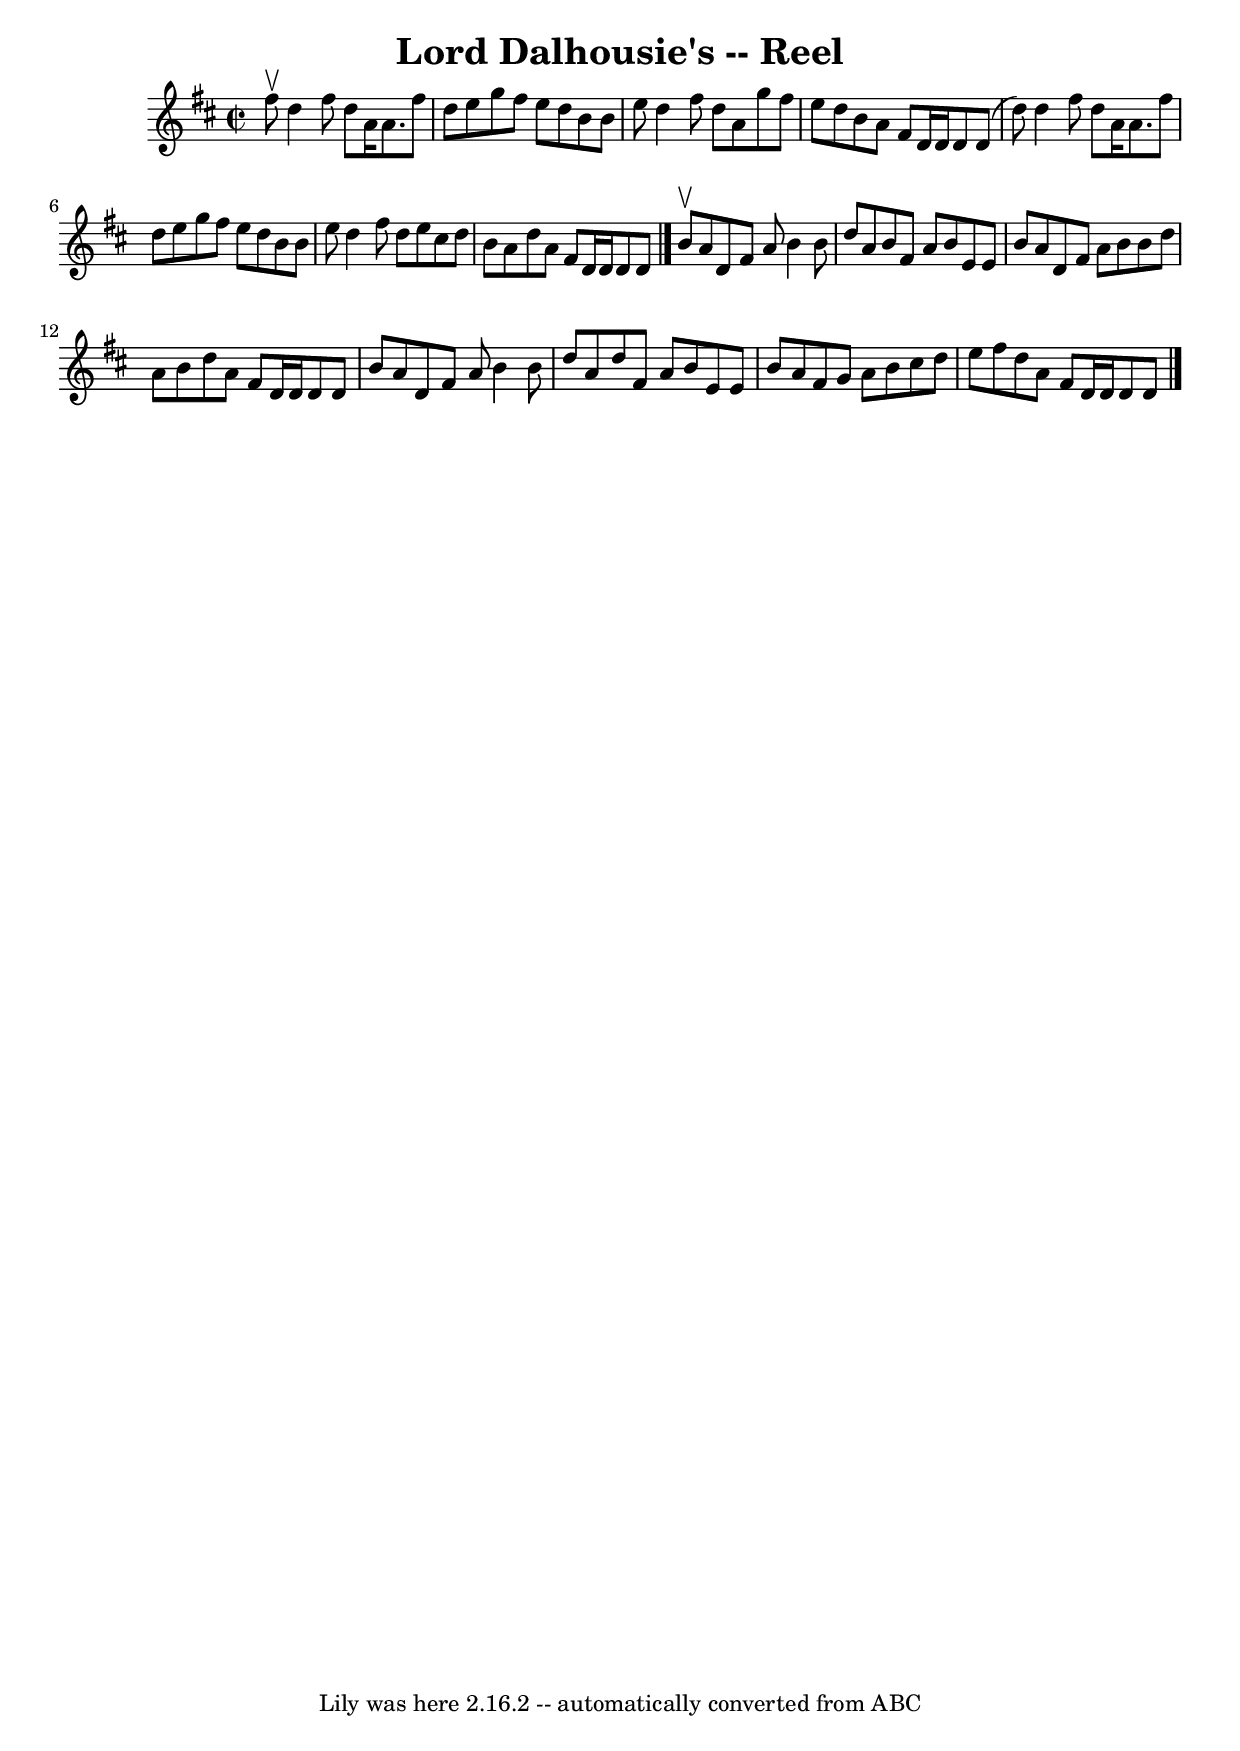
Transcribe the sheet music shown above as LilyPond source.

\version "2.7.40"
\include "Mammoth.ily"
\header {
	%% book = "Ryan's Mammoth Collection"
	crossRefNumber = "1"
	footnotes = ""
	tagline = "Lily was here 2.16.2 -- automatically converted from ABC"
	title = "Lord Dalhousie's -- Reel"
}
voicedefault =  {


\override Staff.TimeSignature #'style = #'C
 \time 2/2 
\key d \major fis''8^\upbow |
 d''4 fis''8 d''8   
 a'16 a'8. fis''8 d''8    |
 e''8 g''8 fis''8 e''8    
d''8 b'8 b'8 e''8    |
 d''4 fis''8 d''8 a'8 g''8  
 fis''8 e''8    |
 d''8 b'8 a'8 fis'8 d'16 d'16    
d'8 d'8 (d''8)   |
 d''4 fis''8 d''8 a'16 a'8.   
 fis''8 d''8    |
 e''8 g''8 fis''8 e''8 d''8 b'8    
b'8 e''8    |
 d''4 fis''8 d''8 e''8 cis''8 d''8    
b'8    |
 a'8 d''8 a'8 fis'8 d'16 d'16 d'8 d'8    
\bar "|." b'8^\upbow |
 a'8 d'8 fis'8 a'8 b'4 b'8 
 d''8    |
 a'8 b'8 fis'8 a'8 b'8 e'8 e'8 b'8    
|
 a'8 d'8 fis'8 a'8 b'8 b'8 d''8 a'8    |
  
 b'8 d''8 a'8 fis'8 d'16 d'16 d'8 d'8 b'8    |
   
 a'8 d'8 fis'8 a'8 b'4 b'8 d''8    |
 a'8 d''8    
fis'8 a'8 b'8 e'8 e'8 b'8    |
 a'8 fis'8 g'8    
a'8 b'8 cis''8 d''8 e''8    |
 fis''8 d''8 a'8    
fis'8 d'16 d'16 d'8 d'8    \bar "|."   
}

\score{
    <<

	\context Staff="default"
	{
	    \voicedefault 
	}

    >>
	\layout {
	}
	\midi {}
}
